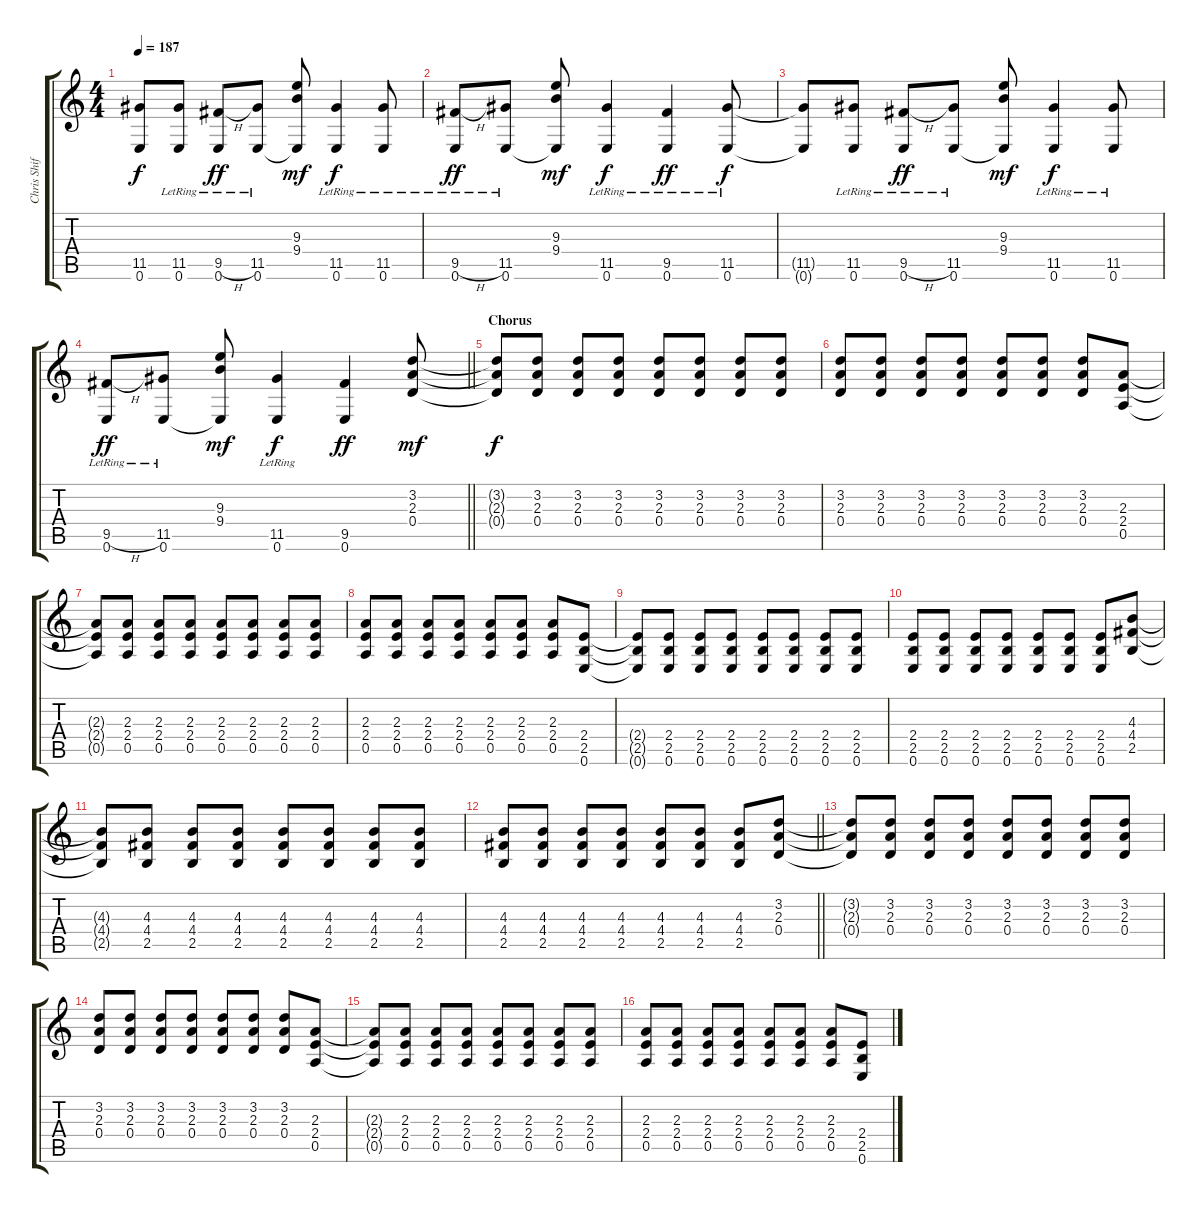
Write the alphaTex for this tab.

\track ("Chris Shiflett " "Chris Shif") {instrument distortionguitar}
\staff {score tabs}
\tuning (E4 B3 G3 D3 A2 E2) {hide}
\ts (4 4)
\tempo 187
\clef g2
\ks c
(11.5{t} 0.6{t}).8{dy f} (11.5{lr} 0.6{lr}).8 (9.5{h lr} 0.6{lr}).8{dy ff} (11.5{lr} 0.6{lr}).8 (9.3 9.4 0.6{t}).8{dy mf} (11.5{lr} 0.6{lr}).4{dy f} (11.5{lr} 0.6{lr}).8 |
(9.5{h lr} 0.6{lr}).8{dy ff} (11.5{lr} 0.6{lr}).8 (9.3 9.4 0.6{t}).8{dy mf} (11.5{lr} 0.6{lr}).4{dy f} (9.5{lr} 0.6{lr}).4{dy ff} (11.5{lr} 0.6{lr}).8{dy f} |
(11.5{t} 0.6{t}).8 (11.5{lr} 0.6{lr}).8 (9.5{h lr} 0.6{lr}).8{dy ff} (11.5{lr} 0.6{lr}).8 (9.3 9.4 0.6{t}).8{dy mf} (11.5{lr} 0.6{lr}).4{dy f} (11.5{lr} 0.6{lr}).8 |
\barLineRight lightlight
(9.5{h lr} 0.6{lr}).8{dy ff} (11.5{lr} 0.6{lr}).8 (9.3 9.4 0.6{t}).8{dy mf} (11.5{lr} 0.6{lr}).4{dy f} (9.5 0.6).4{dy ff} (3.2 2.3 0.4).8{dy mf volume 11 balance 13} |
\section ("" "Chorus")
(3.2{t} 2.3{t} 0.4{t}).8{dy f} (3.2 2.3 0.4).8 (3.2 2.3 0.4).8 (3.2 2.3 0.4).8 (3.2 2.3 0.4).8 (3.2 2.3 0.4).8 (3.2 2.3 0.4).8 (3.2 2.3 0.4).8 |
(3.2 2.3 0.4).8 (3.2 2.3 0.4).8 (3.2 2.3 0.4).8 (3.2 2.3 0.4).8 (3.2 2.3 0.4).8 (3.2 2.3 0.4).8 (3.2 2.3 0.4).8 (2.3 2.4 0.5).8 |
(2.3{t} 2.4{t} 0.5{t}).8 (2.3 2.4 0.5).8 (2.3 2.4 0.5).8 (2.3 2.4 0.5).8 (2.3 2.4 0.5).8 (2.3 2.4 0.5).8 (2.3 2.4 0.5).8 (2.3 2.4 0.5).8 |
(2.3 2.4 0.5).8 (2.3 2.4 0.5).8 (2.3 2.4 0.5).8 (2.3 2.4 0.5).8 (2.3 2.4 0.5).8 (2.3 2.4 0.5).8 (2.3 2.4 0.5).8 (2.4 2.5 0.6).8 |
(2.4{t} 2.5{t} 0.6{t}).8 (2.4 2.5 0.6).8 (2.4 2.5 0.6).8 (2.4 2.5 0.6).8 (2.4 2.5 0.6).8 (2.4 2.5 0.6).8 (2.4 2.5 0.6).8 (2.4 2.5 0.6).8 |
(2.4 2.5 0.6).8 (2.4 2.5 0.6).8 (2.4 2.5 0.6).8 (2.4 2.5 0.6).8 (2.4 2.5 0.6).8 (2.4 2.5 0.6).8 (2.4 2.5 0.6).8 (4.3 4.4 2.5).8 |
(4.3{t} 4.4{t} 2.5{t}).8 (4.3 4.4 2.5).8 (4.3 4.4 2.5).8 (4.3 4.4 2.5).8 (4.3 4.4 2.5).8 (4.3 4.4 2.5).8 (4.3 4.4 2.5).8 (4.3 4.4 2.5).8 |
\barLineRight lightlight
(4.3 4.4 2.5).8 (4.3 4.4 2.5).8 (4.3 4.4 2.5).8 (4.3 4.4 2.5).8 (4.3 4.4 2.5).8 (4.3 4.4 2.5).8 (4.3 4.4 2.5).8 (3.2 2.3 0.4).8 |
(3.2{t} 2.3{t} 0.4{t}).8 (3.2 2.3 0.4).8 (3.2 2.3 0.4).8 (3.2 2.3 0.4).8 (3.2 2.3 0.4).8 (3.2 2.3 0.4).8 (3.2 2.3 0.4).8 (3.2 2.3 0.4).8 |
(3.2 2.3 0.4).8 (3.2 2.3 0.4).8 (3.2 2.3 0.4).8 (3.2 2.3 0.4).8 (3.2 2.3 0.4).8 (3.2 2.3 0.4).8 (3.2 2.3 0.4).8 (2.3 2.4 0.5).8 |
(2.3{t} 2.4{t} 0.5{t}).8 (2.3 2.4 0.5).8 (2.3 2.4 0.5).8 (2.3 2.4 0.5).8 (2.3 2.4 0.5).8 (2.3 2.4 0.5).8 (2.3 2.4 0.5).8 (2.3 2.4 0.5).8 |
(2.3 2.4 0.5).8 (2.3 2.4 0.5).8 (2.3 2.4 0.5).8 (2.3 2.4 0.5).8 (2.3 2.4 0.5).8 (2.3 2.4 0.5).8 (2.3 2.4 0.5).8 (2.4 2.5 0.6).8
